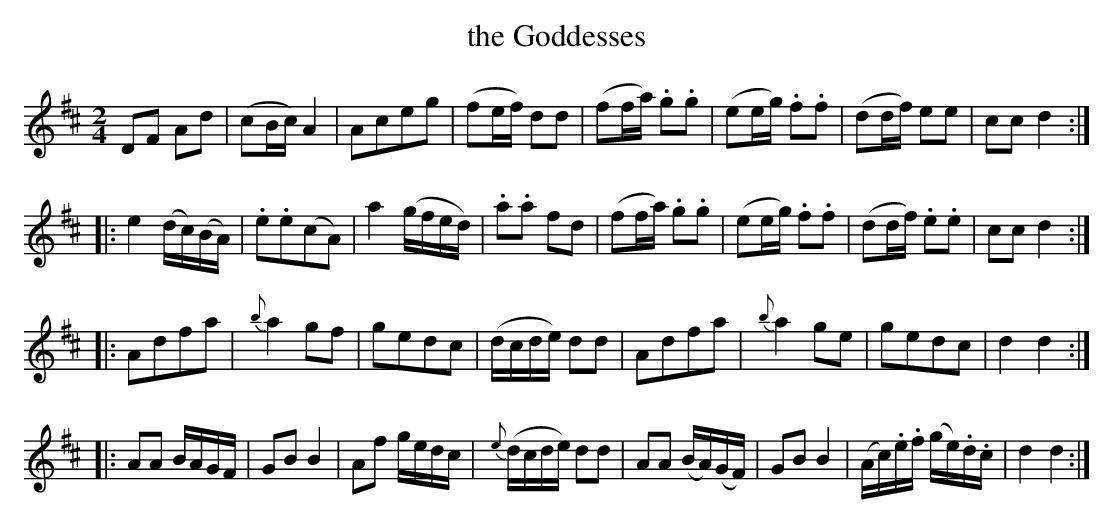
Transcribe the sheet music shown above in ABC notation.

X:1
T:the Goddesses
M:2/4
K:D major
D2F2 A2d2| (c2Bc) A4| A2c2e2g2| (f2ef) d2d2|\
(f2fa) .g2.g2| (e2eg) .f2.f2| (d2df) e2e2| c2c2 d4::
e4 (dc)(BA)| .e2.e2(c2A2)| a4 (gfed)| .a2.a2 f2d2| \
(f2fa) .g2.g2| (e2eg) .f2.f2| (d2df) .e2.e2| c2c2 d4::
A2d2f2a2| {b}a4 g2f2|\
g2e2d2c2| (dcde) d2d2| A2d2f2a2| {b}a4 g2e2| g2e2d2c2| d4d4::
A2A2 BAGF| G2B2 B4| A2f2 gedc| {e}(dcde) d2d2| \
A2A2 (BA)(GF)| G2B2 B4| (Ac).e.f (ge).d.c| d4 d4:|
